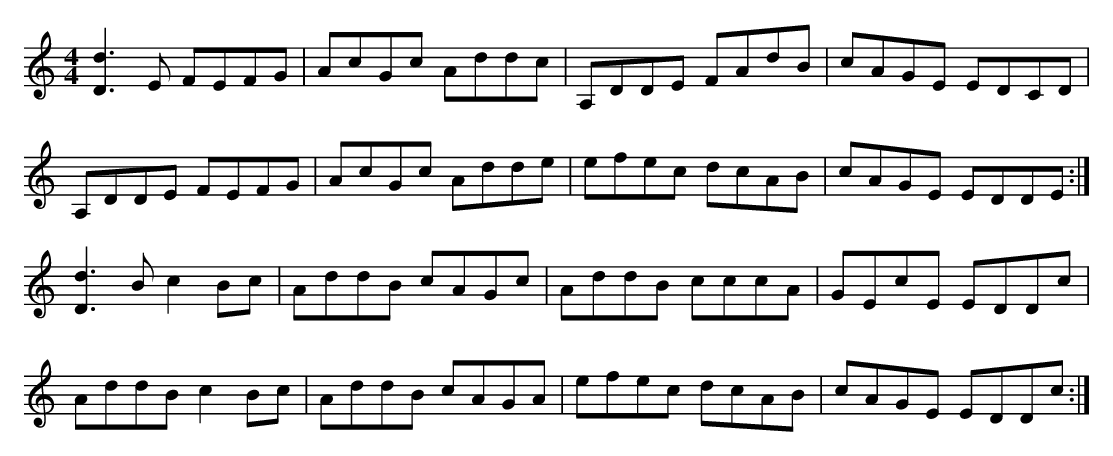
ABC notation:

X:1
M:4/4
K:Ddor
[D3d3]E FEFG|AcGc Addc|A,DDE FAdB|cAGE EDCD|
A,DDE FEFG|AcGc Adde|efec dcAB|cAGE EDDE:|
[D3d3]B c2Bc|AddB cAGc|AddB cccA|GEcE EDDc|
AddB c2Bc|AddB cAGA|efec dcAB|cAGE EDDc:|
